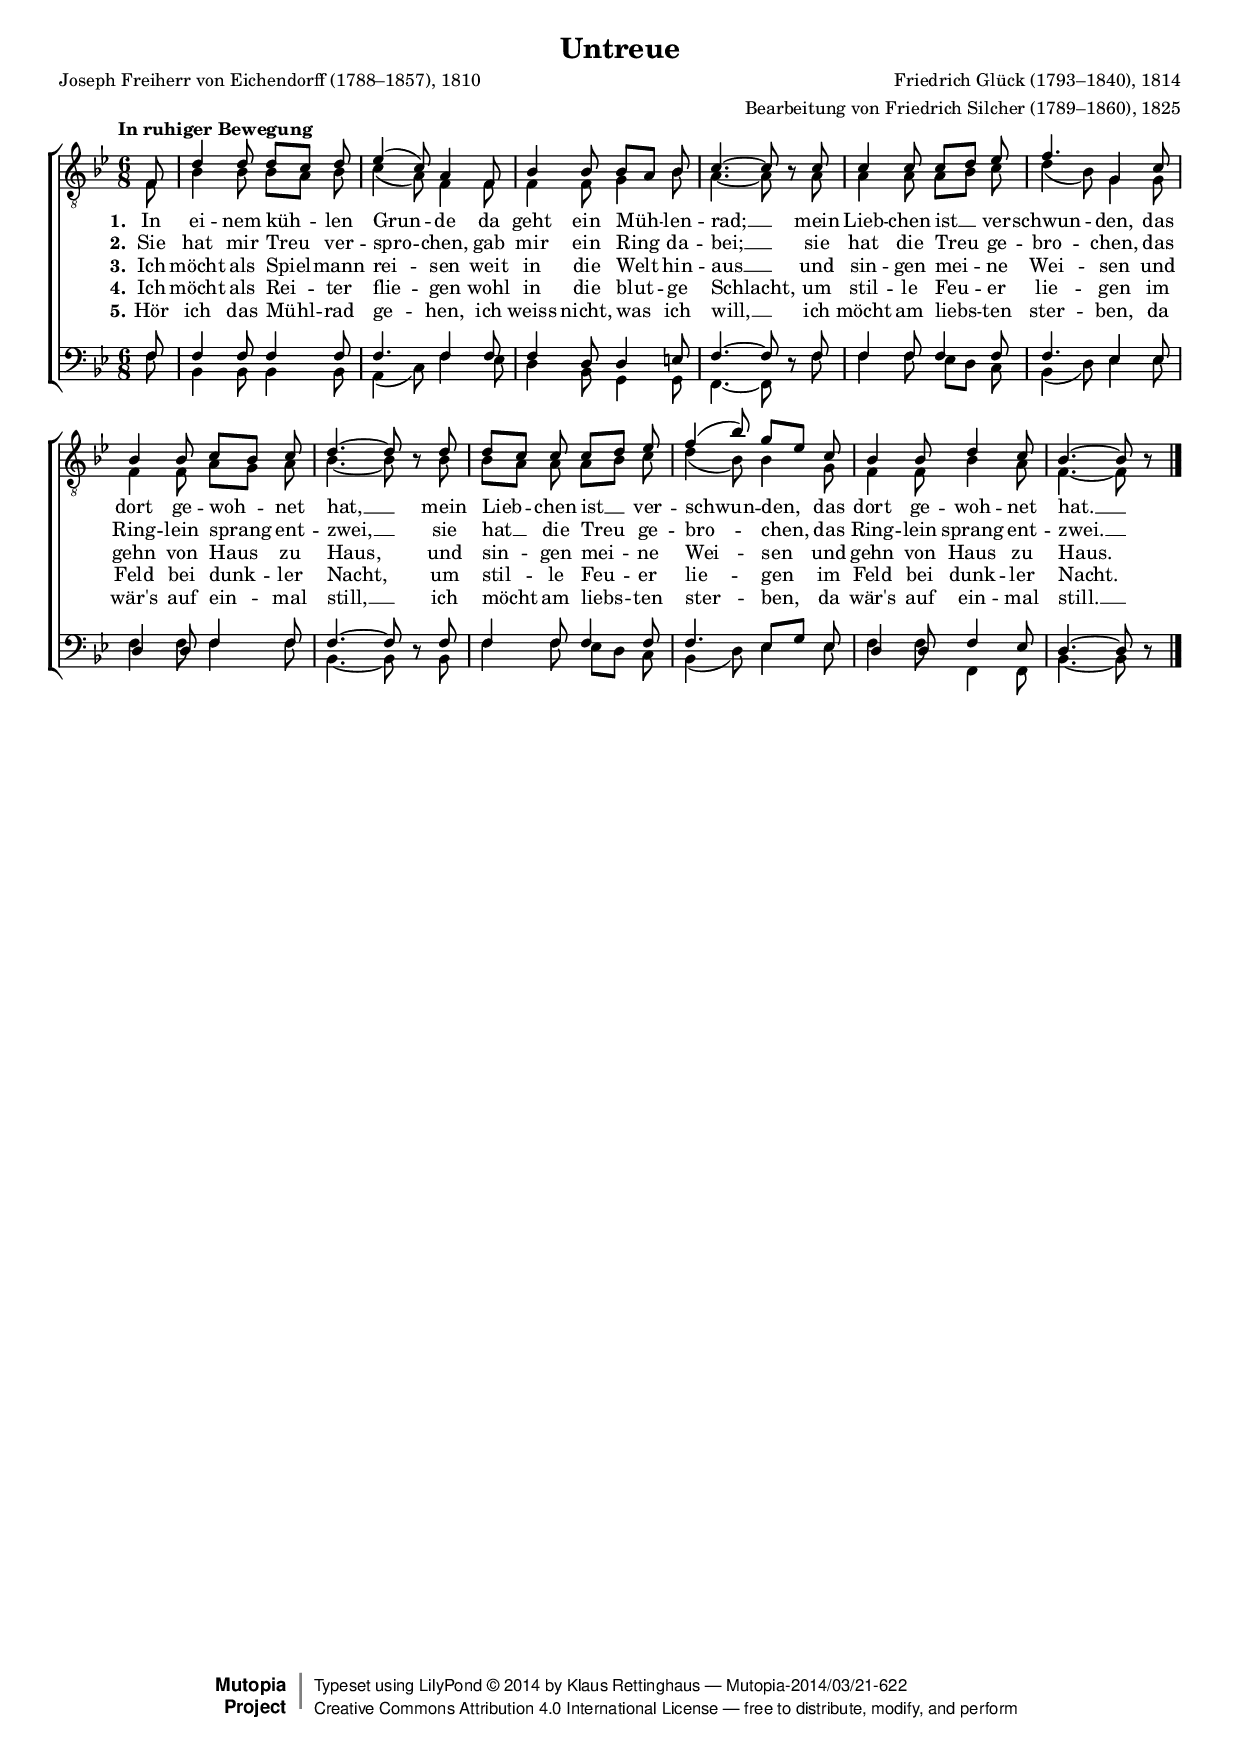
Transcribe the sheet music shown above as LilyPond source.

\include "deutsch.ly" 

#(set-global-staff-size 15.5) 

\version "2.18.0" 

global = { \key b \major \time 6/8 \tempo "In ruhiger Bewegung" } 

TAUntreue = \relative c { 
\revert Rest.direction 
\partial 8 
d8 h'4 h8 h[ a] h c4( a8) fis4 
d8 g4 g8 g[ fis] g a4.~ a8 r 
a8 a4 a8 a[ h] c d4. e,4 
a8 g4 g8 a[ g] a h4.~ h8 r 
h8 h[ a] a a[ h] c d4( g8) e[ c] 
a8 g4 g8 h4 a8 g4.~ g8 r 
\bar "|." 
} 

TBUntreue = \relative c { 
\partial 8 
f8 b4 b8 b[ a] b c4( a8) f4 
f8 f4 f8 g4 b8 a4.~ a8 s 
a8 a4 a8 a[ b] c d4( b8) g4 
g8 f4 f8 a[ g] a b4.~ b8 s 
b8 b[ a] a a[ b] c d4( b8) b4 
g8 f4 f8 b4 a8 f4.~ f8 s 
\bar "|." 
} 

BAUntreue = \relative c { 
\partial 8 
f8 f4 f8 f4 f8 f4. f4 
f8 f4 d8 d4 e8 f4.~ f8 s 
f8 f4 f8 f4 f8 f4. es4 
es8 d4 d8 f4 f8 f4.~ f8 s 
f8 f4 f8 f4 f8 f4. es8[ g] 
es8 d4 d8 f4 es8 d4.~ d8 s 
\bar "|." 
} 

BBUntreue = \relative c { 
\revert Rest.direction 
f8 b,4 b8 b4 b8 a4( c8) f4 
es8 d4 b8 g4 g8 f4.~ f8 r 
f'8 f4 f8 es[ d] c b4( d8) es4 
es8 f4 f8 f4 f8 b,4.~ b8 r 
b8 f'4 f8 es[ d] c b4( d8) es4 
es8 f4 f8 f,4 f8 b4.~ b8 r 
\bar "|." 
} 


LUA = \lyricmode { 
\set stanza = "1." 
In ei -- nem küh -- len Grun -- de 
da geht ein Müh -- len -- rad; __ 
mein Lieb -- chen ist __ ver -- schwun -- den, 
das dort ge -- woh -- net hat, __ 
mein Lieb -- chen ist __ ver -- schwun -- den, 
das dort ge -- woh -- net hat. __ 
} 

LUB = \lyricmode { 
\set stanza = "2." 
Sie hat mir Treu ver -- spro -- chen, 
gab mir ein Ring da -- bei; __ 
sie hat die Treu ge -- bro -- chen, 
das Ring -- lein sprang ent -- zwei, __ 
sie hat __ die Treu ge -- bro -- chen, 
das Ring -- lein sprang ent -- zwei. __ 
} 

LUC = \lyricmode { 
\set stanza = "3." 
Ich möcht als Spiel -- mann rei -- sen 
weit in die Welt hin -- aus __ 
und sin -- gen mei -- ne Wei -- sen 
und gehn von Haus zu Haus, 
und sin -- gen mei -- ne Wei -- sen 
und gehn von Haus zu Haus. 
} 

LUD = \lyricmode { 
\set stanza = "4." 
Ich möcht als Rei -- ter flie -- gen 
wohl in die blut -- ge Schlacht, 
um stil -- le Feu -- er lie -- gen 
im Feld bei dunk -- ler Nacht, 
um stil -- le Feu -- er lie -- gen 
im Feld bei dunk -- ler Nacht. 
} 

LUE = \lyricmode { 
\set stanza = "5." 
Hör ich das Mühl -- rad ge -- hen, 
ich weiss nicht, was ich will, __ 
ich möcht am liebs -- ten ster -- ben, 
da wär's auf ein -- mal still, __ 
ich möcht am liebs -- ten ster -- ben, 
da wär's auf ein -- mal still. __ 
} 

%--------------------

\header { 
 kaisernumber = "491" 
 comment = "Vers 5 langsamer und schwächer, und das Ende pp" 
 footnote = "" 
 
 dedication = "" 
 title = "Untreue" 
 % subtitle = "Das zerbrochene Ringlein" 
 composer = "Friedrich Glück (1793–1840), 1814" 
 opus = "" 
 arranger = "Bearbeitung von Friedrich Silcher (1789–1860), 1825" 
 poet = "Joseph Freiherr von Eichendorff (1788–1857), 1810" 

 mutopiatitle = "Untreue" 
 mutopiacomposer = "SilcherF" 
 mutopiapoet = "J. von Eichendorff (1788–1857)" 
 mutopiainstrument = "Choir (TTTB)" 
 date = "1825" 
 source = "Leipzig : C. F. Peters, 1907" 
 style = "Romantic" 
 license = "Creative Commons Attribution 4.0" 
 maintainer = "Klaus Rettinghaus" 
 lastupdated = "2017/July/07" 
 
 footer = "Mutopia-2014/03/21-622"
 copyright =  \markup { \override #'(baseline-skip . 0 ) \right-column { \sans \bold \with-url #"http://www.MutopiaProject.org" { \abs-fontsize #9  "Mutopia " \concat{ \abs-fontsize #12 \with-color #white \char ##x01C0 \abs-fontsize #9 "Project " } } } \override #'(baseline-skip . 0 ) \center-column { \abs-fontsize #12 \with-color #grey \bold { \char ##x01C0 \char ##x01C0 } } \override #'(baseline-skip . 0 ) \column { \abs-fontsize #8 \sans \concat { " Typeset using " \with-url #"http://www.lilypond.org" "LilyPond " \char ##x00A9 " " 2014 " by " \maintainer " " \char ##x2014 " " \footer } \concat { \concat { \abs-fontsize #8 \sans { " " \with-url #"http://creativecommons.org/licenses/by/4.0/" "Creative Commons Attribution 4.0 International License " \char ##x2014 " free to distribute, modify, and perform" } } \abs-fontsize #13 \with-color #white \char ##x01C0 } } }
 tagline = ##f
} 

\score {
{
\context ChoirStaff 
	<< 
	\context Staff = TenorStaff 
	<< 
	\accidentalStyle voice 
	\set Staff.midiInstrument = "voice oohs" 
			\clef "G_8" 
			\context Voice = TenorA { \voiceOne 
				<< 
				\autoBeamOff 
				\dynamicUp 
				\global \transpose g b \TAUntreue 
				>> } 
			\context Voice = TenorB { \voiceTwo 
 				<< 
				\autoBeamOff 
				\global \TBUntreue 
				>> } 
			>> 
	\context Lyrics = verseone 
	\context Lyrics = versetwo 
	\context Lyrics = versethree 
	\context Lyrics = versefour 
	\context Lyrics = versefive 
	\context Staff = BassStaff 
	<< 
	\accidentalStyle voice 
	\set Staff.midiInstrument = "voice oohs" 
			\clef "F" 
			\context Voice = BassA { \voiceOne 
				<< 
				\autoBeamOff 
				\dynamicUp 
				\global \BAUntreue 
				>> } 
			\context Voice = BassB { \voiceTwo 
				<< 
				\autoBeamOff 
				\dynamicDown 
				\global \BBUntreue 
				>> } 
		>> 
	\context Lyrics = verseone \lyricsto TenorA \LUA 
	\context Lyrics = versetwo \lyricsto TenorA \LUB 
	\context Lyrics = versethree \lyricsto TenorA \LUC 
	\context Lyrics = versefour \lyricsto TenorA \LUD 
	\context Lyrics = versefive \lyricsto TenorA \LUE 
	>> 
}

\layout {
indent = 0.0\cm
\context {\Score 
\remove "Bar_number_engraver"
\override DynamicTextSpanner.style = #'none 
\override BreathingSign.text = #(make-musicglyph-markup "scripts.rvarcomma") 
}
}

\midi {
\tempo 4.=48
}

}
